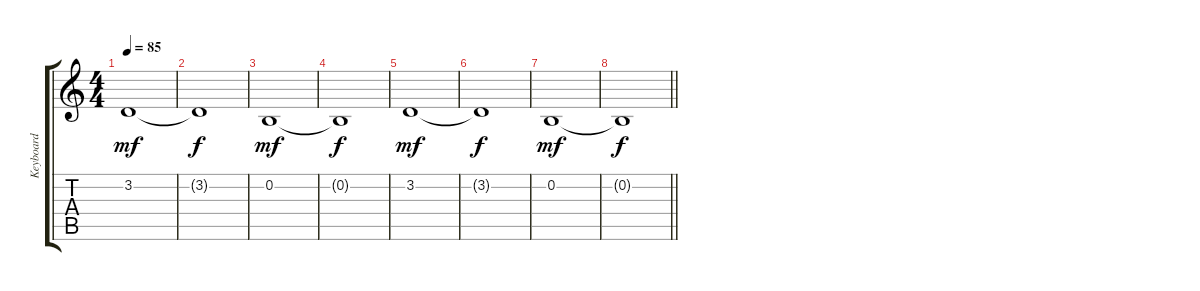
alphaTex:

\track ("Keyboard" "Keyboard") {instrument harpsichord}
\staff {score tabs}
\tuning (E4 B3 G3 D3 A2 E2) {hide}
\ts (4 4)
\tempo 85
\clef g2
\ks c
3.2.1{dy mf volume 14 balance 8 instrument accordion} |
3.2{t}.1{dy f} |
0.2.1{dy mf} |
0.2{t}.1{dy f} |
3.2.1{dy mf} |
3.2{t}.1{dy f} |
0.2.1{dy mf} |
\barLineRight lightlight
0.2{t}.1{dy f}
